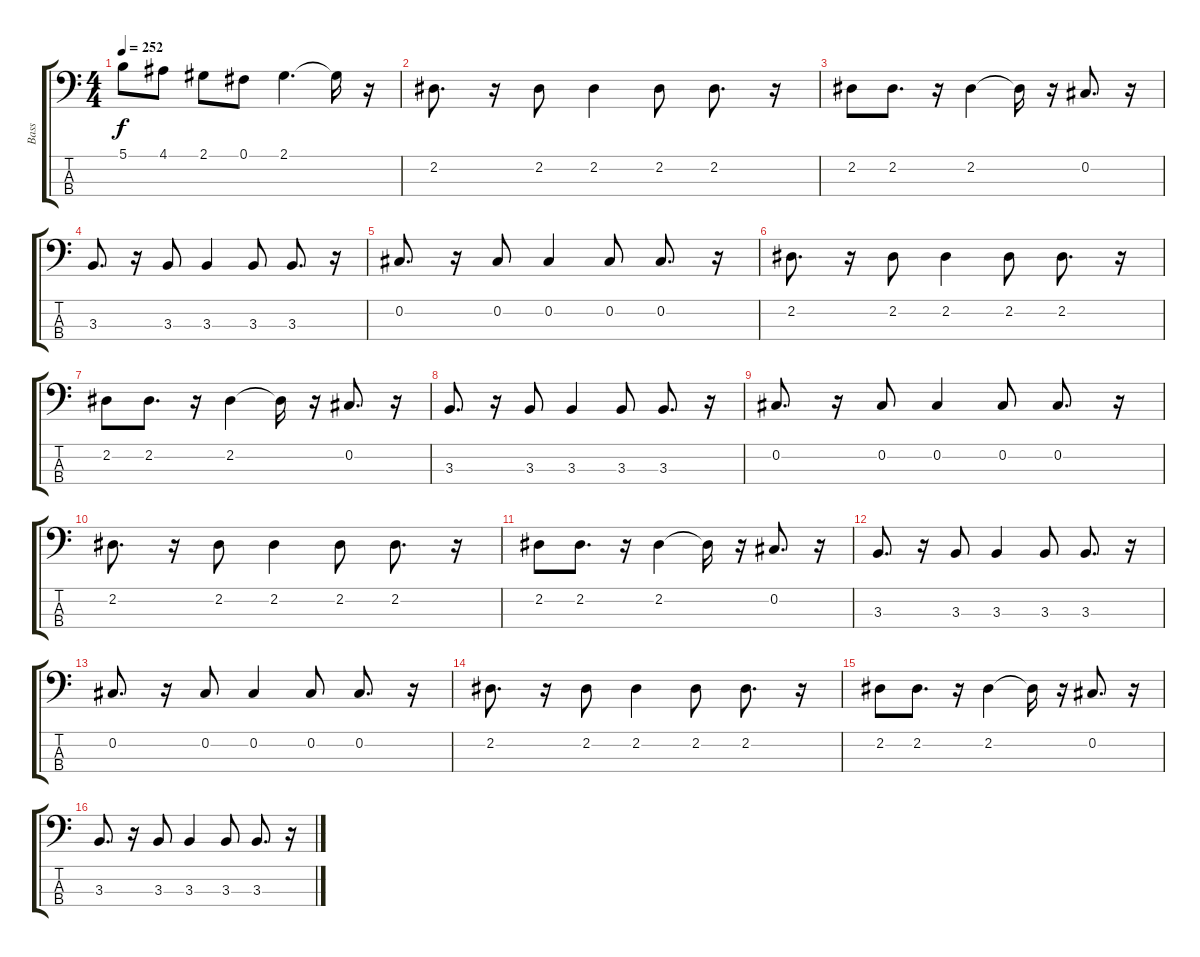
\track ("Bass" "Bass") {instrument electricbassfinger}
\staff {score tabs}
\tuning (Gb2 Db2 Ab1 Eb1) {hide}
\ts (4 4)
\tempo 252
\clef f4
\ks c
5.1.8{dy f} 4.1.8 2.1.8 0.1.8 2.1.4{d} 2.1{t}.16 r.16 |
2.2.8{d} r.16 2.2.8 2.2.4 2.2.8 2.2.8{d} r.16 |
2.2.8 2.2.8{d} r.16 2.2.4 2.2{t}.16 r.16 0.2.8{d} r.16 |
3.3.8{d} r.16 3.3.8 3.3.4 3.3.8 3.3.8{d} r.16 |
0.2.8{d} r.16 0.2.8 0.2.4 0.2.8 0.2.8{d} r.16 |
2.2.8{d} r.16 2.2.8 2.2.4 2.2.8 2.2.8{d} r.16 |
2.2.8 2.2.8{d} r.16 2.2.4 2.2{t}.16 r.16 0.2.8{d} r.16 |
3.3.8{d} r.16 3.3.8 3.3.4 3.3.8 3.3.8{d} r.16 |
0.2.8{d} r.16 0.2.8 0.2.4 0.2.8 0.2.8{d} r.16 |
2.2.8{d} r.16 2.2.8 2.2.4 2.2.8 2.2.8{d} r.16 |
2.2.8 2.2.8{d} r.16 2.2.4 2.2{t}.16 r.16 0.2.8{d} r.16 |
3.3.8{d} r.16 3.3.8 3.3.4 3.3.8 3.3.8{d} r.16 |
0.2.8{d} r.16 0.2.8 0.2.4 0.2.8 0.2.8{d} r.16 |
2.2.8{d} r.16 2.2.8 2.2.4 2.2.8 2.2.8{d} r.16 |
2.2.8 2.2.8{d} r.16 2.2.4 2.2{t}.16 r.16 0.2.8{d} r.16 |
3.3.8{d} r.16 3.3.8 3.3.4 3.3.8 3.3.8{d} r.16
